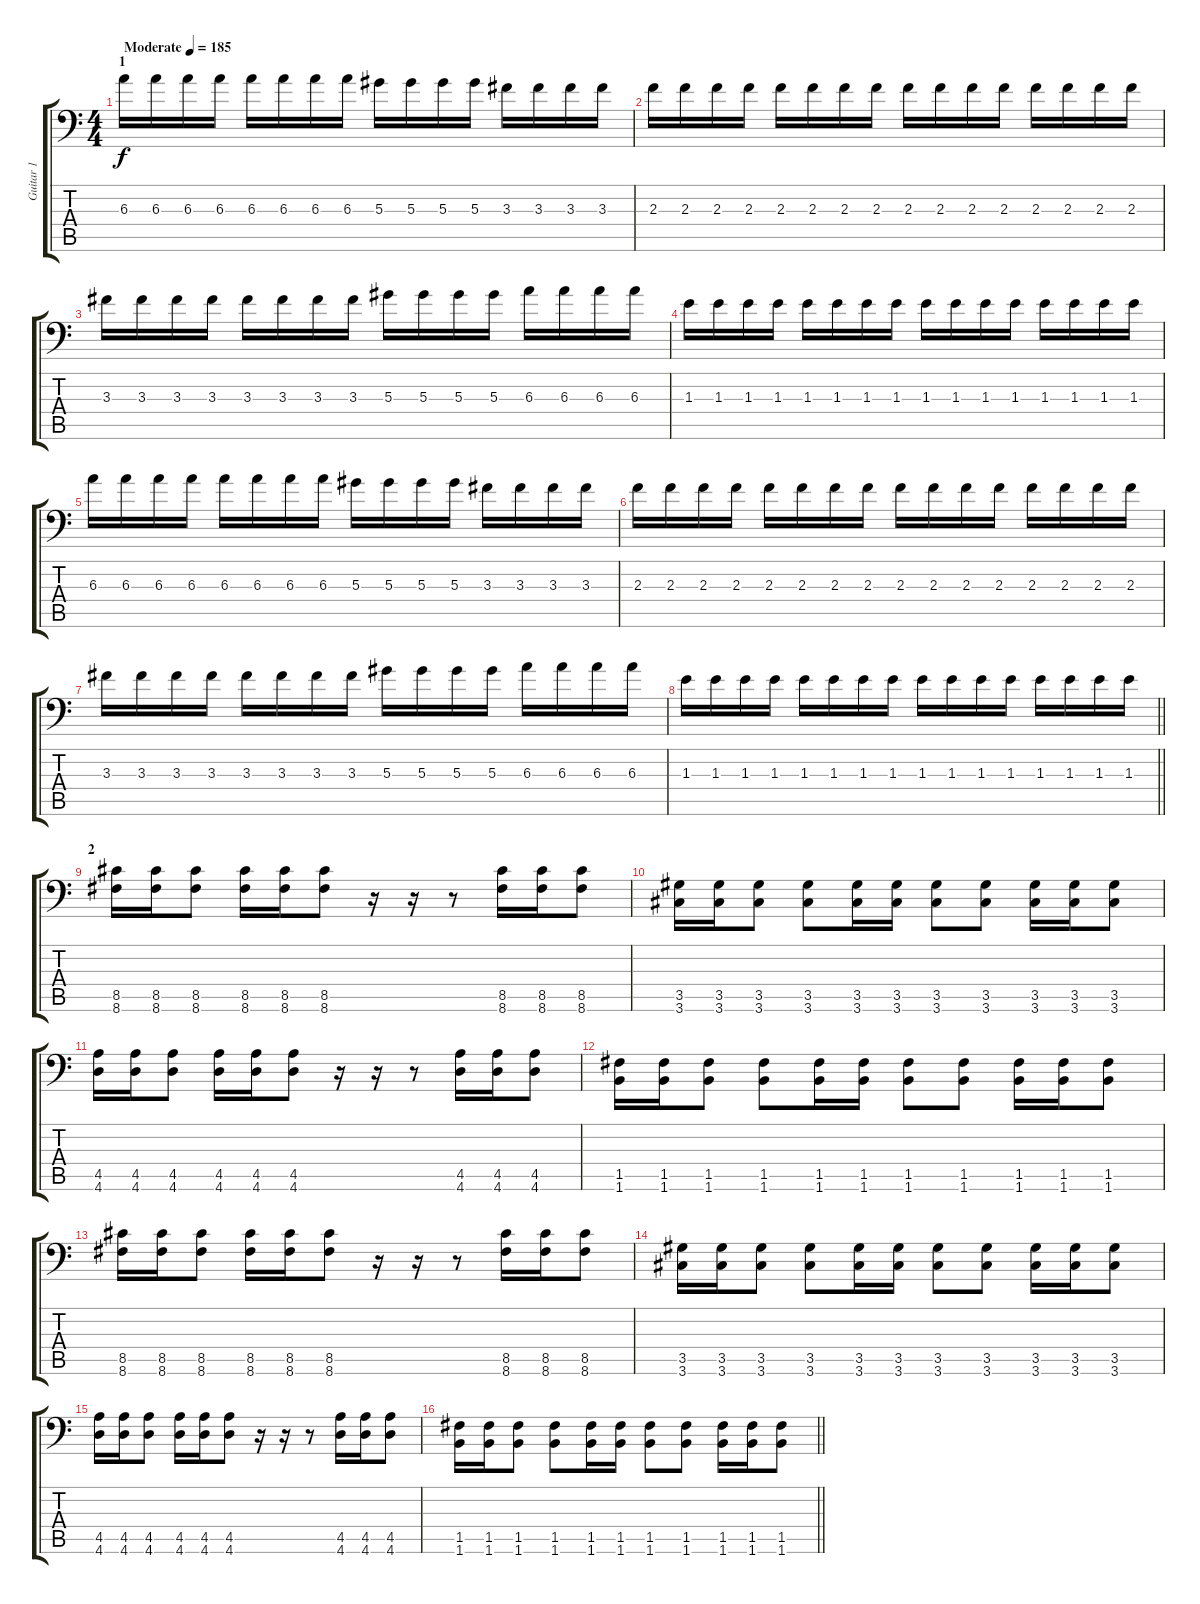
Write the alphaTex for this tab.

\track ("Guitar 1" "Guitar 1") {instrument distortionguitar}
\staff {score tabs}
\tuning (C4 G3 Eb3 Bb2 F2 Bb1) {hide}
\ts (4 4)
\section ("" "1")
\tempo (185 "Moderate")
\clef f4
\ks c
6.3.16{dy f instrument distortionguitar} 6.3.16 6.3.16 6.3.16 6.3.16 6.3.16 6.3.16 6.3.16 5.3.16 5.3.16 5.3.16 5.3.16 3.3.16 3.3.16 3.3.16 3.3.16 |
2.3.16 2.3.16 2.3.16 2.3.16 2.3.16 2.3.16 2.3.16 2.3.16 2.3.16 2.3.16 2.3.16 2.3.16 2.3.16 2.3.16 2.3.16 2.3.16 |
3.3.16 3.3.16 3.3.16 3.3.16 3.3.16 3.3.16 3.3.16 3.3.16 5.3.16 5.3.16 5.3.16 5.3.16 6.3.16 6.3.16 6.3.16 6.3.16 |
1.3.16 1.3.16 1.3.16 1.3.16 1.3.16 1.3.16 1.3.16 1.3.16 1.3.16 1.3.16 1.3.16 1.3.16 1.3.16 1.3.16 1.3.16 1.3.16 |
6.3.16 6.3.16 6.3.16 6.3.16 6.3.16 6.3.16 6.3.16 6.3.16 5.3.16 5.3.16 5.3.16 5.3.16 3.3.16 3.3.16 3.3.16 3.3.16 |
2.3.16 2.3.16 2.3.16 2.3.16 2.3.16 2.3.16 2.3.16 2.3.16 2.3.16 2.3.16 2.3.16 2.3.16 2.3.16 2.3.16 2.3.16 2.3.16 |
3.3.16 3.3.16 3.3.16 3.3.16 3.3.16 3.3.16 3.3.16 3.3.16 5.3.16 5.3.16 5.3.16 5.3.16 6.3.16 6.3.16 6.3.16 6.3.16 |
\barLineRight lightlight
1.3.16 1.3.16 1.3.16 1.3.16 1.3.16 1.3.16 1.3.16 1.3.16 1.3.16 1.3.16 1.3.16 1.3.16 1.3.16 1.3.16 1.3.16 1.3.16 |
\section ("" "2")
(8.5 8.6).16 (8.5 8.6).16 (8.5 8.6).8 (8.5 8.6).16 (8.5 8.6).16 (8.5 8.6).8 r.16 r.16 r.8 (8.5 8.6).16 (8.5 8.6).16 (8.5 8.6).8 |
(3.5 3.6).16 (3.5 3.6).16 (3.5 3.6).8 (3.5 3.6).8 (3.5 3.6).16 (3.5 3.6).16 (3.5 3.6).8 (3.5 3.6).8 (3.5 3.6).16 (3.5 3.6).16 (3.5 3.6).8 |
(4.5 4.6).16 (4.5 4.6).16 (4.5 4.6).8 (4.5 4.6).16 (4.5 4.6).16 (4.5 4.6).8 r.16 r.16 r.8 (4.5 4.6).16 (4.5 4.6).16 (4.5 4.6).8 |
(1.5 1.6).16 (1.5 1.6).16 (1.5 1.6).8 (1.5 1.6).8 (1.5 1.6).16 (1.5 1.6).16 (1.5 1.6).8 (1.5 1.6).8 (1.5 1.6).16 (1.5 1.6).16 (1.5 1.6).8 |
(8.5 8.6).16 (8.5 8.6).16 (8.5 8.6).8 (8.5 8.6).16 (8.5 8.6).16 (8.5 8.6).8 r.16 r.16 r.8 (8.5 8.6).16 (8.5 8.6).16 (8.5 8.6).8 |
(3.5 3.6).16 (3.5 3.6).16 (3.5 3.6).8 (3.5 3.6).8 (3.5 3.6).16 (3.5 3.6).16 (3.5 3.6).8 (3.5 3.6).8 (3.5 3.6).16 (3.5 3.6).16 (3.5 3.6).8 |
(4.5 4.6).16 (4.5 4.6).16 (4.5 4.6).8 (4.5 4.6).16 (4.5 4.6).16 (4.5 4.6).8 r.16 r.16 r.8 (4.5 4.6).16 (4.5 4.6).16 (4.5 4.6).8 |
\barLineRight lightlight
(1.5 1.6).16 (1.5 1.6).16 (1.5 1.6).8 (1.5 1.6).8 (1.5 1.6).16 (1.5 1.6).16 (1.5 1.6).8 (1.5 1.6).8 (1.5 1.6).16 (1.5 1.6).16 (1.5 1.6).8
